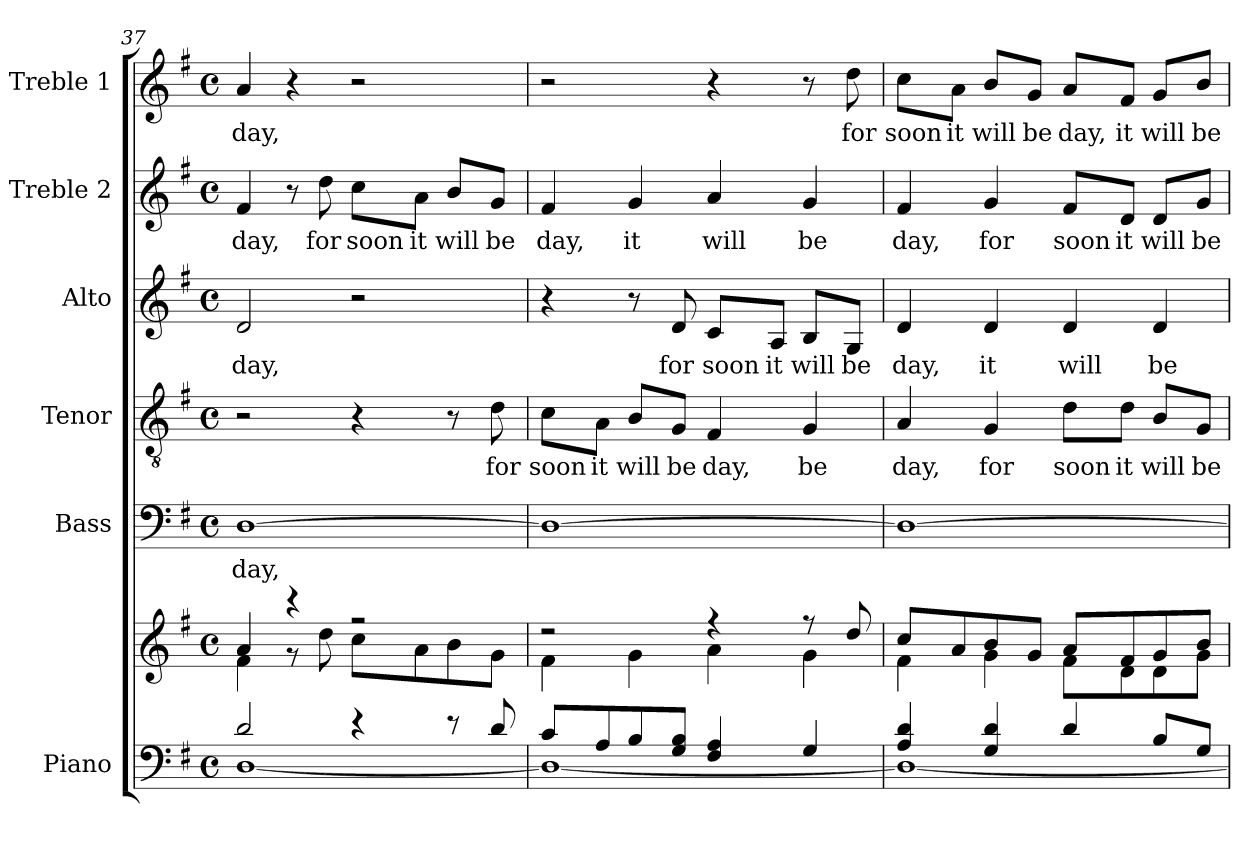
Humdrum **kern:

**kern	**kern	**kern	**text	**kern	**text	**kern	**text	**kern	**text	**kern	**text
*part6	*part6	*part5	*part5	*part4	*part4	*part3	*part3	*part2	*part2	*part1	*part1
*staff7	*staff6	*staff5	*staff5	*staff4	*staff4	*staff3	*staff3	*staff2	*staff2	*staff1	*staff1
*I"Piano	*	*I"Bass	*	*I"Tenor	*	*I"Alto	*	*I"Treble 2	*	*I"Treble 1	*
*I'Pno.	*	*I'B.	*	*I'T.	*	*I'A.	*	*	*	*	*
*clefF4	*clefG2	*clefF4	*	*clefGv2	*	*clefG2	*	*clefG2	*	*clefG2	*
*	*	*	*	*ITrd7c12	*	*	*	*	*	*	*
*k[f#]	*k[f#]	*k[f#]	*	*k[f#]	*	*k[f#]	*	*k[f#]	*	*k[f#]	*
*G:	*G:	*G:	*	*G:	*	*G:	*	*G:	*	*G:	*
*M4/4	*M4/4	*M4/4	*	*M4/4	*	*M4/4	*	*M4/4	*	*M4/4	*
*met(c)	*met(c)	*met(c)	*	*met(c)	*	*met(c)	*	*met(c)	*	*met(c)	*
=37	=37	=37	=37	=37	=37	=37	=37	=37	=37	=37	=37
*^	*^	*	*	*	*	*	*	*	*	*	*
!	!	!	!	!	!LO:LY:b:color=#000000	!	!	!	!	!	!	!	!
!	!	!	!	!	!	!	!	!	!LO:LY:b:color=#000000	!	!	!	!
!	!	!	!	!	!	!	!	!	!	!	!LO:LY:b:color=#000000	!	!
!	!	!	!	!	!	!	!	!	!	!	!	!	!LO:LY:b:color=#000000
2di/	[1Di	4ai/	4f#i\	[1Di	day,	2r	.	2di/	day,	4f#i/	day,	4ai/	day,
.	.	4r	8r	.	.	.	.	.	.	8r	.	4r	.
!	!	!	!	!	!	!	!	!	!	!	!LO:LY:b:color=#000000	!	!
.	.	.	8ddi\	.	.	.	.	.	.	8ddi\	for	.	.
!	!	!	!	!	!	!	!	!	!	!	!LO:LY:b:color=#000000	!	!
4r	.	2r	8cci\L	.	.	4r	.	2r	.	8cci\L	soon	2r	.
!	!	!	!	!	!	!	!	!	!	!	!LO:LY:b:color=#000000	!	!
.	.	.	8ai\	.	.	.	.	.	.	8ai\J	it	.	.
!	!	!	!	!	!	!	!	!	!	!	!LO:LY:b:color=#000000	!	!
8r	.	.	8bi\	.	.	8r	.	.	.	8bi/L	will	.	.
!	!	!	!	!	!	!	!LO:LY:b:color=#000000	!	!	!	!	!	!
!	!	!	!	!	!	!	!	!	!	!	!LO:LY:b:color=#000000	!	!
8di/	.	.	8gi\J	.	.	8Di\	for	.	.	8gi/J	be	.	.
=38	=38	=38	=38	=38	=38	=38	=38	=38	=38	=38	=38	=38	=38
!	!	!	!	!	!	!	!LO:LY:b:color=#000000	!	!	!	!	!	!
!	!	!	!	!	!	!	!	!	!	!	!LO:LY:b:color=#000000	!	!
8ci/L	1Di_	2r	4f#i\	1Di_	.	8Ci\L	soon	4r	.	4f#i/	day,	2r	.
!	!	!	!	!	!	!	!LO:LY:b:color=#000000	!	!	!	!	!	!
8Ai/	.	.	.	.	.	8AAi\J	it	.	.	.	.	.	.
!	!	!	!	!	!	!	!LO:LY:b:color=#000000	!	!	!	!	!	!
!	!	!	!	!	!	!	!	!	!	!	!LO:LY:b:color=#000000	!	!
8Bi/	.	.	4gi\	.	.	8BBi/L	will	8r	.	4gi/	it	.	.
!	!	!	!	!	!	!	!LO:LY:b:color=#000000	!	!	!	!	!	!
!	!	!	!	!	!	!	!	!	!LO:LY:b:color=#000000	!	!	!	!
8Gi/ 8BiJ	.	.	.	.	.	8GGi/J	be	8di/	for	.	.	.	.
!	!	!	!	!	!	!	!LO:LY:b:color=#000000	!	!	!	!	!	!
!	!	!	!	!	!	!	!	!	!LO:LY:b:color=#000000	!	!	!	!
!	!	!	!	!	!	!	!	!	!	!	!LO:LY:b:color=#000000	!	!
4F#i/ 4Ai	.	4r	4ai\	.	.	4FF#i/	day,	8ci/L	soon	4ai/	will	4r	.
!	!	!	!	!	!	!	!	!	!LO:LY:b:color=#000000	!	!	!	!
.	.	.	.	.	.	.	.	8Ai/J	it	.	.	.	.
!	!	!	!	!	!	!	!LO:LY:b:color=#000000	!	!	!	!	!	!
!	!	!	!	!	!	!	!	!	!LO:LY:b:color=#000000	!	!	!	!
!	!	!	!	!	!	!	!	!	!	!	!LO:LY:b:color=#000000	!	!
4Gi/	.	8r	4gi\	.	.	4GGi/	be	8Bi/L	will	4gi/	be	8r	.
!	!	!	!	!	!	!	!	!	!LO:LY:b:color=#000000	!	!	!	!
!	!	!	!	!	!	!	!	!	!	!	!	!	!LO:LY:b:color=#000000
.	.	8ddi/	.	.	.	.	.	8Gi/J	be	.	.	8ddi\	for
!!LO:PB:g=z
=39	=39	=39	=39	=39	=39	=39	=39	=39	=39	=39	=39	=39	=39
!	!	!	!	!	!	!	!LO:LY:b:color=#000000	!	!	!	!	!	!
!	!	!	!	!	!	!	!	!	!LO:LY:b:color=#000000	!	!	!	!
!	!	!	!	!	!	!	!	!	!	!	!LO:LY:b:color=#000000	!	!
!	!	!	!	!	!	!	!	!	!	!	!	!	!LO:LY:b:color=#000000
4Ai/ 4di	1Di_	8cci/L	4f#i\	1Di_	.	4AAi/	day,	4di/	day,	4f#i/	day,	8cci\L	soon
!	!	!	!	!	!	!	!	!	!	!	!	!	!LO:LY:b:color=#000000
.	.	8ai/	.	.	.	.	.	.	.	.	.	8ai\J	it
!	!	!	!	!	!	!	!LO:LY:b:color=#000000	!	!	!	!	!	!
!	!	!	!	!	!	!	!	!	!LO:LY:b:color=#000000	!	!	!	!
!	!	!	!	!	!	!	!	!	!	!	!LO:LY:b:color=#000000	!	!
!	!	!	!	!	!	!	!	!	!	!	!	!	!LO:LY:b:color=#000000
4Gi/ 4di	.	8bi/	4gi\	.	.	4GGi/	for	4di/	it	4gi/	for	8bi/L	will
!	!	!	!	!	!	!	!	!	!	!	!	!	!LO:LY:b:color=#000000
.	.	8gi/J	.	.	.	.	.	.	.	.	.	8gi/J	be
!	!	!	!	!	!	!	!LO:LY:b:color=#000000	!	!	!	!	!	!
!	!	!	!	!	!	!	!	!	!LO:LY:b:color=#000000	!	!	!	!
!	!	!	!	!	!	!	!	!	!	!	!LO:LY:b:color=#000000	!	!
!	!	!	!	!	!	!	!	!	!	!	!	!	!LO:LY:b:color=#000000
4di/	.	8ai/L	8f#i\L	.	.	8Di\L	soon	4di/	will	8f#i/L	soon	8ai/L	day,
!	!	!	!	!	!	!	!LO:LY:b:color=#000000	!	!	!	!	!	!
!	!	!	!	!	!	!	!	!	!	!	!LO:LY:b:color=#000000	!	!
!	!	!	!	!	!	!	!	!	!	!	!	!	!LO:LY:b:color=#000000
.	.	8f#i/	8di\	.	.	8Di\J	it	.	.	8di/J	it	8f#i/J	it
!	!	!	!	!	!	!	!LO:LY:b:color=#000000	!	!	!	!	!	!
!	!	!	!	!	!	!	!	!	!LO:LY:b:color=#000000	!	!	!	!
!	!	!	!	!	!	!	!	!	!	!	!LO:LY:b:color=#000000	!	!
!	!	!	!	!	!	!	!	!	!	!	!	!	!LO:LY:b:color=#000000
8Bi/L	.	8gi/	8di\	.	.	8BBi/L	will	4di/	be	8di/L	will	8gi/L	will
!	!	!	!	!	!	!	!LO:LY:b:color=#000000	!	!	!	!	!	!
!	!	!	!	!	!	!	!	!	!	!	!LO:LY:b:color=#000000	!	!
!	!	!	!	!	!	!	!	!	!	!	!	!	!LO:LY:b:color=#000000
8Gi/J	.	8bi/J	8gi\J	.	.	8GGi/J	be	.	.	8gi/J	be	8bi/J	be
*v	*v	*	*	*	*	*	*	*	*	*	*	*	*
*	*v	*v	*	*	*	*	*	*	*	*	*	*
=	=	=	=	=	=	=	=	=	=	=	=
*-	*-	*-	*-	*-	*-	*-	*-	*-	*-	*-	*-
